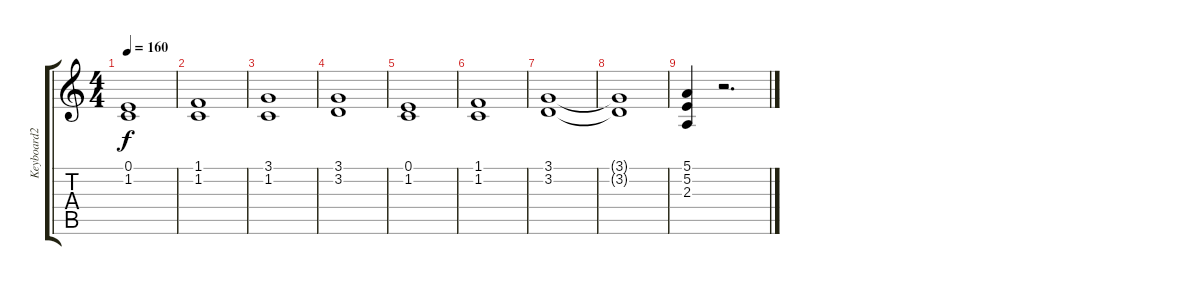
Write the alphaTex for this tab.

\track ("Keyboard2" "Keyboard2") {instrument stringensemble1}
\staff {score tabs}
\tuning (E4 B3 G3 D3 A2 E2) {hide}
\ts (4 4)
\tempo 160
\clef g2
\ks c
(0.1 1.2).1{dy f} |
(1.1 1.2).1 |
(3.1 1.2).1 |
(3.1 3.2).1 |
(0.1 1.2).1 |
(1.1 1.2).1 |
(3.1 3.2).1 |
(3.1{t} 3.2{t}).1 |
(5.1 5.2 2.3).4 r.2{d}
